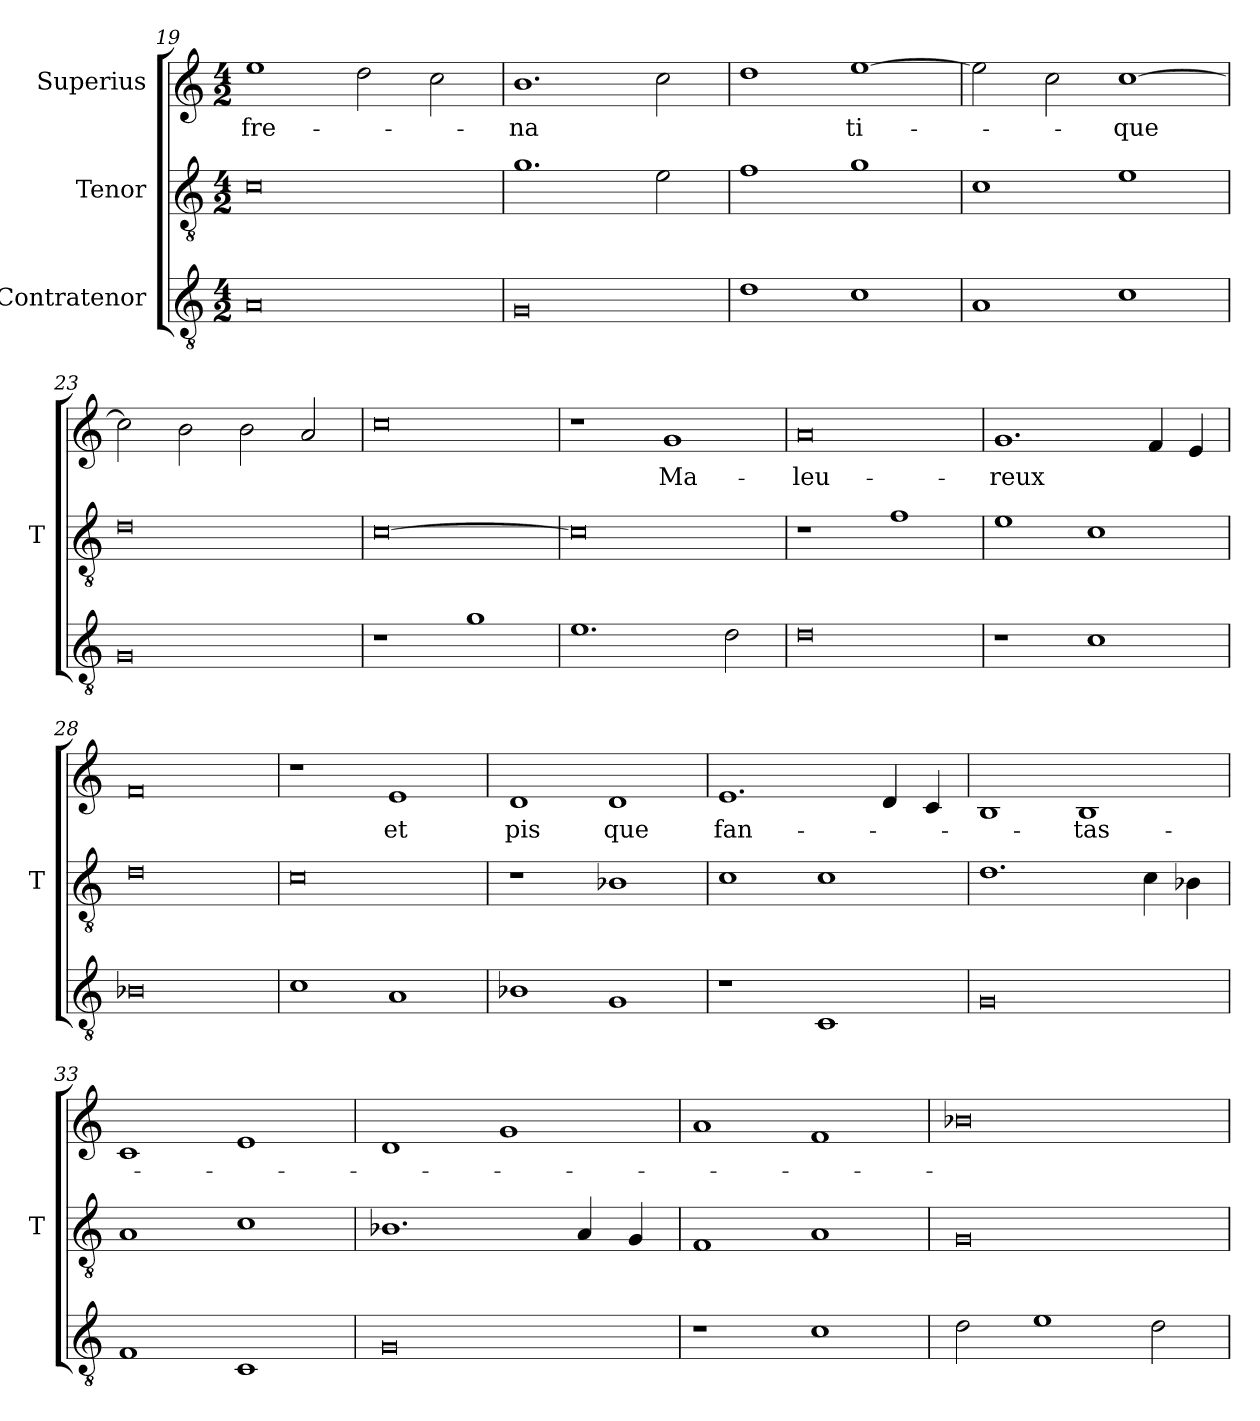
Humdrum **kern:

**kern	**kern	**kern	**text
*part3	*part2	*part1	*part1
*staff3	*staff2	*staff1	*staff1
*I"Contratenor	*I"Tenor	*I"Superius	*
*	*I'T	*	*
*clefGv2	*clefGv2	*clefG2	*
*M4/2	*M4/2	*M4/2	*
=19	=19	=19	=19
0A	0c	1ee	fre-
.	.	2dd	.
.	.	2cc	.
=20	=20	=20	=20
0G	1.g	1.b	-na
.	2e	2cc	.
=21	=21	=21	=21
1d	1f	1dd	.
1c	1g	[1ee	ti-
=22	=22	=22	=22
1A	1c	2ee]	.
.	.	2cc	.
1c	1e	[1cc	-que
=23	=23	=23	=23
0G	0d	2cc]	.
.	.	2b	.
.	.	2b	.
.	.	2a	.
=24	=24	=24	=24
1r	[0c	0cc	.
1g	.	.	.
=25	=25	=25	=25
1.e	0c]	1r	.
.	.	1g	Ma-
2d	.	.	.
=26	=26	=26	=26
0d	1r	0a	-leu-
.	1f	.	.
=27	=27	=27	=27
1r	1e	1.g	-reux
1c	1c	.	.
.	.	4f	.
.	.	4e	.
=28	=28	=28	=28
0B-X	0d	0f	.
=29	=29	=29	=29
1c	0c	1r	.
1A	.	1e	-et
=30	=30	=30	=30
1B-X	1r	1d	-pis
1G	1B-X	1d	-que
=31	=31	=31	=31
1r	1c	1.e	fan-
1C	1c	.	.
.	.	4d	.
.	.	4c	.
=32	=32	=32	=32
0G	1.d	1B	.
.	.	1B	-tas-
.	4c	.	.
.	4B-X	.	.
=33	=33	=33	=33
1F	1A	1c	.
1C	1c	1e	.
=34	=34	=34	=34
0G	1.B-X	1d	.
.	.	1g	.
.	4A	.	.
.	4G	.	.
=35	=35	=35	=35
1r	1F	1a	.
1c	1A	1f	.
=36	=36	=36	=36
2d	0G	0b-X	.
1e	.	.	.
2d	.	.	.
=	=	=	=
*-	*-	*-	*-
